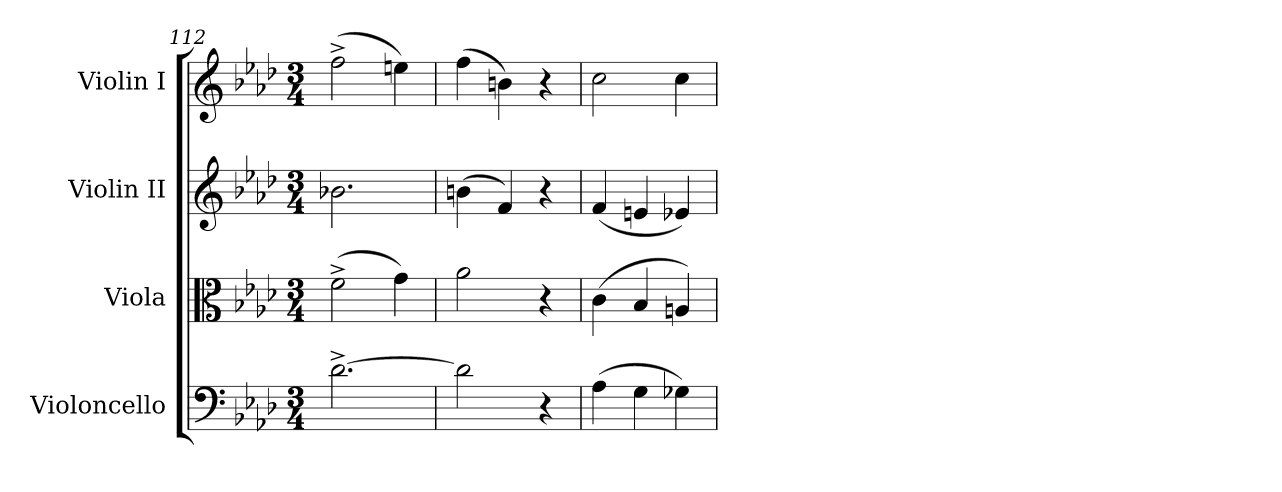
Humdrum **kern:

**kern	**kern	**kern	**kern
*part4	*part3	*part2	*part1
*staff4	*staff3	*staff2	*staff1
*I"Violoncello	*I"Viola	*I"Violin II	*I"Violin I
*I'Vc	*I'Vla	*I'Vln	*I'Vln
*clefF4	*clefC3	*clefG2	*clefG2
*k[b-e-a-d-]	*k[b-e-a-d-]	*k[b-e-a-d-]	*k[b-e-a-d-]
*M3/4	*M3/4	*M3/4	*M3/4
=112	=112	=112	=112
[2.d-^\	(2f^\	2.b-X\	(2ff^\
.	4g\)	.	4een\)
=113	=113	=113	=113
2d-\]	2a-\	(4bn\	(4ff\
.	.	4f/)	4bn\)
4r	4r	4r	4r
=114	=114	=114	=114
(4A-\	(4c\	(4f/	2cc\
4G\	4B-/	4en/	.
4G-X\)	4An/)	4e-X/)	4cc\
=	=	=	=
*-	*-	*-	*-
